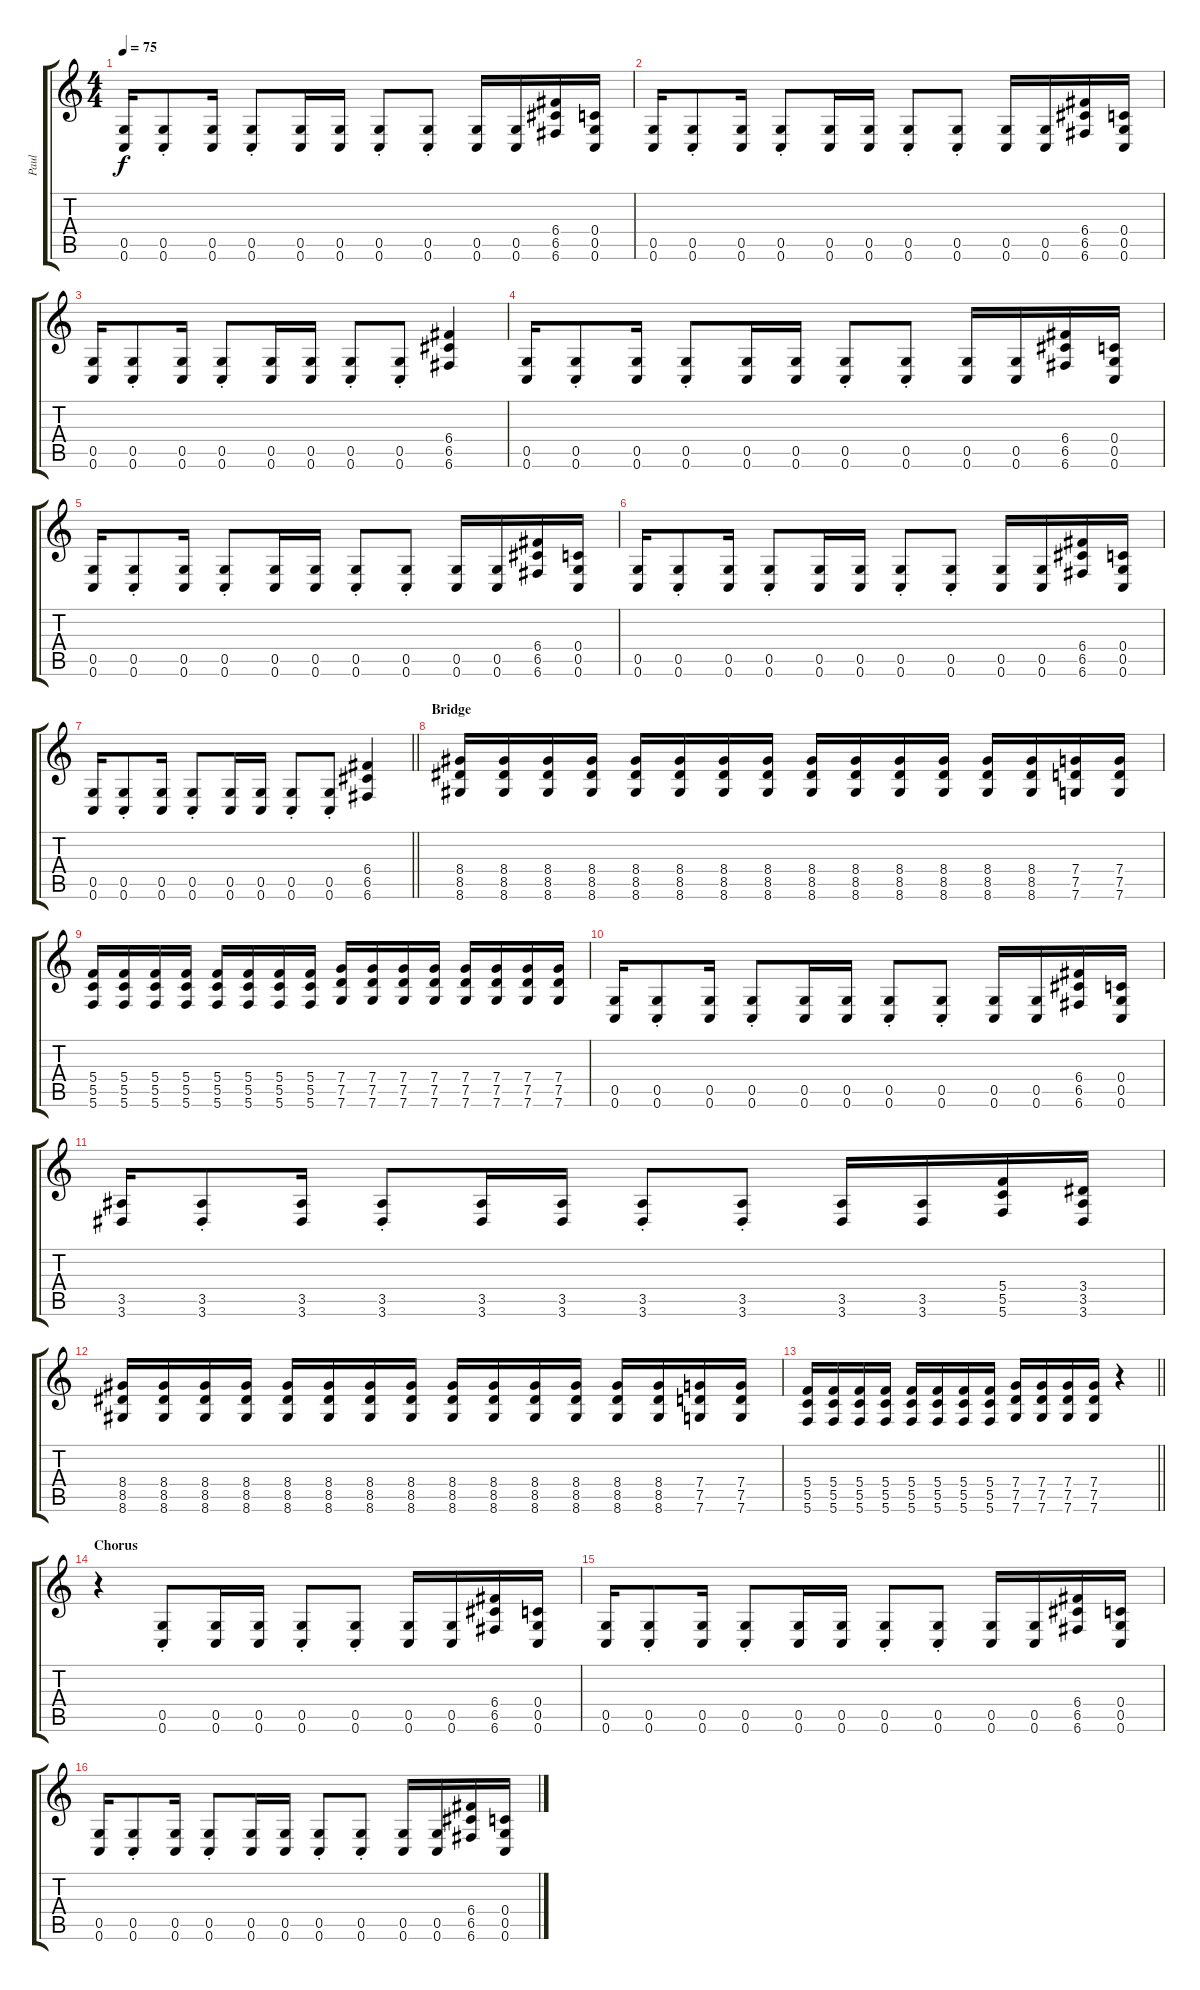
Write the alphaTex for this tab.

\track ("Paul" "Paul") {instrument distortionguitar}
\staff {score tabs}
\tuning (D4 A3 F3 C3 G2 C2) {hide}
\ts (4 4)
\tempo 75
\clef g2
\ks c
(0.5 0.6).16{dy f} (0.5{st} 0.6{st}).8 (0.5 0.6).16 (0.5{st} 0.6{st}).8 (0.5 0.6).16 (0.5 0.6).16 (0.5{st} 0.6{st}).8 (0.5{st} 0.6{st}).8 (0.5 0.6).16 (0.5 0.6).16 (6.4 6.5 6.6).16 (0.4 0.5 0.6).16 |
(0.5 0.6).16 (0.5{st} 0.6{st}).8 (0.5 0.6).16 (0.5{st} 0.6{st}).8 (0.5 0.6).16 (0.5 0.6).16 (0.5{st} 0.6{st}).8 (0.5{st} 0.6{st}).8 (0.5 0.6).16 (0.5 0.6).16 (6.4 6.5 6.6).16 (0.4 0.5 0.6).16 |
(0.5 0.6).16 (0.5{st} 0.6{st}).8 (0.5 0.6).16 (0.5{st} 0.6{st}).8 (0.5 0.6).16 (0.5 0.6).16 (0.5{st} 0.6{st}).8 (0.5{st} 0.6{st}).8 (6.4 6.5 6.6).4 |
(0.5 0.6).16 (0.5{st} 0.6{st}).8 (0.5 0.6).16 (0.5{st} 0.6{st}).8 (0.5 0.6).16 (0.5 0.6).16 (0.5{st} 0.6{st}).8 (0.5{st} 0.6{st}).8 (0.5 0.6).16 (0.5 0.6).16 (6.4 6.5 6.6).16 (0.4 0.5 0.6).16 |
(0.5 0.6).16 (0.5{st} 0.6{st}).8 (0.5 0.6).16 (0.5{st} 0.6{st}).8 (0.5 0.6).16 (0.5 0.6).16 (0.5{st} 0.6{st}).8 (0.5{st} 0.6{st}).8 (0.5 0.6).16 (0.5 0.6).16 (6.4 6.5 6.6).16 (0.4 0.5 0.6).16 |
(0.5 0.6).16 (0.5{st} 0.6{st}).8 (0.5 0.6).16 (0.5{st} 0.6{st}).8 (0.5 0.6).16 (0.5 0.6).16 (0.5{st} 0.6{st}).8 (0.5{st} 0.6{st}).8 (0.5 0.6).16 (0.5 0.6).16 (6.4 6.5 6.6).16 (0.4 0.5 0.6).16 |
\barLineRight lightlight
(0.5 0.6).16 (0.5{st} 0.6{st}).8 (0.5 0.6).16 (0.5{st} 0.6{st}).8 (0.5 0.6).16 (0.5 0.6).16 (0.5{st} 0.6{st}).8 (0.5{st} 0.6{st}).8 (6.4 6.5 6.6).4 |
\section ("" "Bridge")
(8.4 8.5 8.6).16 (8.4 8.5 8.6).16 (8.4 8.5 8.6).16 (8.4 8.5 8.6).16 (8.4 8.5 8.6).16 (8.4 8.5 8.6).16 (8.4 8.5 8.6).16 (8.4 8.5 8.6).16 (8.4 8.5 8.6).16 (8.4 8.5 8.6).16 (8.4 8.5 8.6).16 (8.4 8.5 8.6).16 (8.4 8.5 8.6).16 (8.4 8.5 8.6).16 (7.4 7.5 7.6).16 (7.4 7.5 7.6).16 |
(5.4 5.5 5.6).16 (5.4 5.5 5.6).16 (5.4 5.5 5.6).16 (5.4 5.5 5.6).16 (5.4 5.5 5.6).16 (5.4 5.5 5.6).16 (5.4 5.5 5.6).16 (5.4 5.5 5.6).16 (7.4 7.5 7.6).16 (7.4 7.5 7.6).16 (7.4 7.5 7.6).16 (7.4 7.5 7.6).16 (7.4 7.5 7.6).16 (7.4 7.5 7.6).16 (7.4 7.5 7.6).16 (7.4 7.5 7.6).16 |
(0.5 0.6).16 (0.5{st} 0.6{st}).8 (0.5 0.6).16 (0.5{st} 0.6{st}).8 (0.5 0.6).16 (0.5 0.6).16 (0.5{st} 0.6{st}).8 (0.5{st} 0.6{st}).8 (0.5 0.6).16 (0.5 0.6).16 (6.4 6.5 6.6).16 (0.4 0.5 0.6).16 |
(3.5 3.6).16 (3.5{st} 3.6{st}).8 (3.5 3.6).16 (3.5{st} 3.6{st}).8 (3.5 3.6).16 (3.5 3.6).16 (3.5{st} 3.6{st}).8 (3.5{st} 3.6{st}).8 (3.5 3.6).16 (3.5 3.6).16 (5.4 5.5 5.6).16 (3.4 3.5 3.6).16 |
(8.4 8.5 8.6).16 (8.4 8.5 8.6).16 (8.4 8.5 8.6).16 (8.4 8.5 8.6).16 (8.4 8.5 8.6).16 (8.4 8.5 8.6).16 (8.4 8.5 8.6).16 (8.4 8.5 8.6).16 (8.4 8.5 8.6).16 (8.4 8.5 8.6).16 (8.4 8.5 8.6).16 (8.4 8.5 8.6).16 (8.4 8.5 8.6).16 (8.4 8.5 8.6).16 (7.4 7.5 7.6).16 (7.4 7.5 7.6).16 |
\barLineRight lightlight
(5.4 5.5 5.6).16 (5.4 5.5 5.6).16 (5.4 5.5 5.6).16 (5.4 5.5 5.6).16 (5.4 5.5 5.6).16 (5.4 5.5 5.6).16 (5.4 5.5 5.6).16 (5.4 5.5 5.6).16 (7.4 7.5 7.6).16 (7.4 7.5 7.6).16 (7.4 7.5 7.6).16 (7.4 7.5 7.6).16 r.4 |
\section ("" "Chorus")
r.4 (0.5{st} 0.6{st}).8 (0.5 0.6).16 (0.5 0.6).16 (0.5{st} 0.6{st}).8 (0.5{st} 0.6{st}).8 (0.5 0.6).16 (0.5 0.6).16 (6.4 6.5 6.6).16 (0.4 0.5 0.6).16 |
(0.5 0.6).16 (0.5{st} 0.6{st}).8 (0.5 0.6).16 (0.5{st} 0.6{st}).8 (0.5 0.6).16 (0.5 0.6).16 (0.5{st} 0.6{st}).8 (0.5{st} 0.6{st}).8 (0.5 0.6).16 (0.5 0.6).16 (6.4 6.5 6.6).16 (0.4 0.5 0.6).16 |
(0.5 0.6).16 (0.5{st} 0.6{st}).8 (0.5 0.6).16 (0.5{st} 0.6{st}).8 (0.5 0.6).16 (0.5 0.6).16 (0.5{st} 0.6{st}).8 (0.5{st} 0.6{st}).8 (0.5 0.6).16 (0.5 0.6).16 (6.4 6.5 6.6).16 (0.4 0.5 0.6).16
